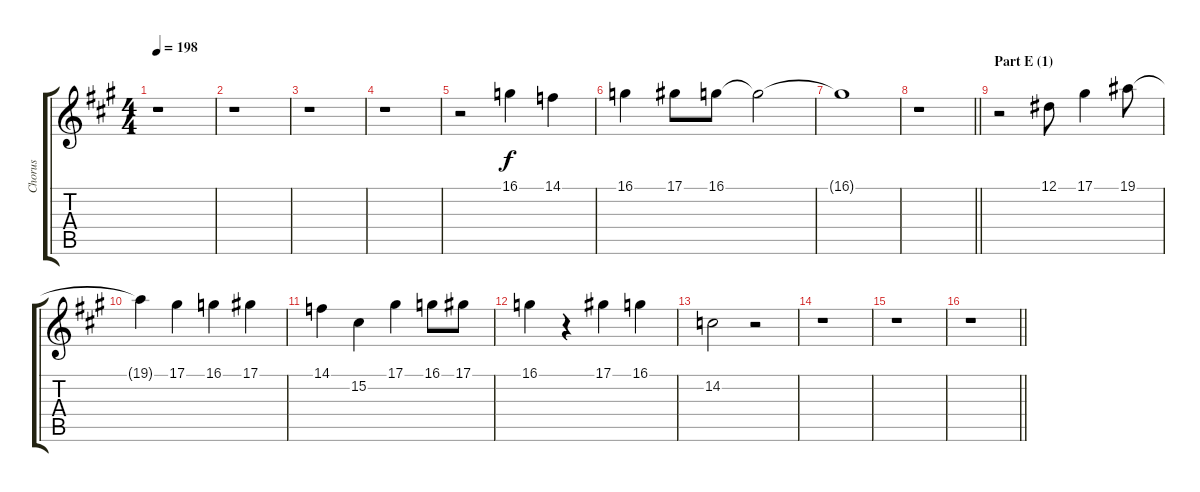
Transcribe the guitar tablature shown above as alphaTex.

\track ("Chorus" "Chorus") {instrument trumpet}
\staff {score tabs}
\tuning (Eb4 Bb3 Gb3 Db3 Ab2 Eb2) {hide}
\ts (4 4)
\tempo 198
\clef g2
\ks a
r.1{dy f} |
r.1 |
r.1 |
r.1 |
r.2 16.1.4 14.1.4 |
16.1.4 17.1.8 16.1.8 16.1{t}.2 |
16.1{t}.1 |
\barLineRight lightlight
r.1 |
\section ("" "Part E (1)")
r.2 12.1.8 17.1.4 19.1.8 |
19.1{t}.4 17.1.4 16.1.4 17.1.4 |
14.1.4 15.2.4 17.1.4 16.1.8 17.1.8 |
16.1.4 r.4 17.1.4 16.1.4 |
14.2.2 r.2 |
r.1 |
r.1 |
\barLineRight lightlight
r.1
